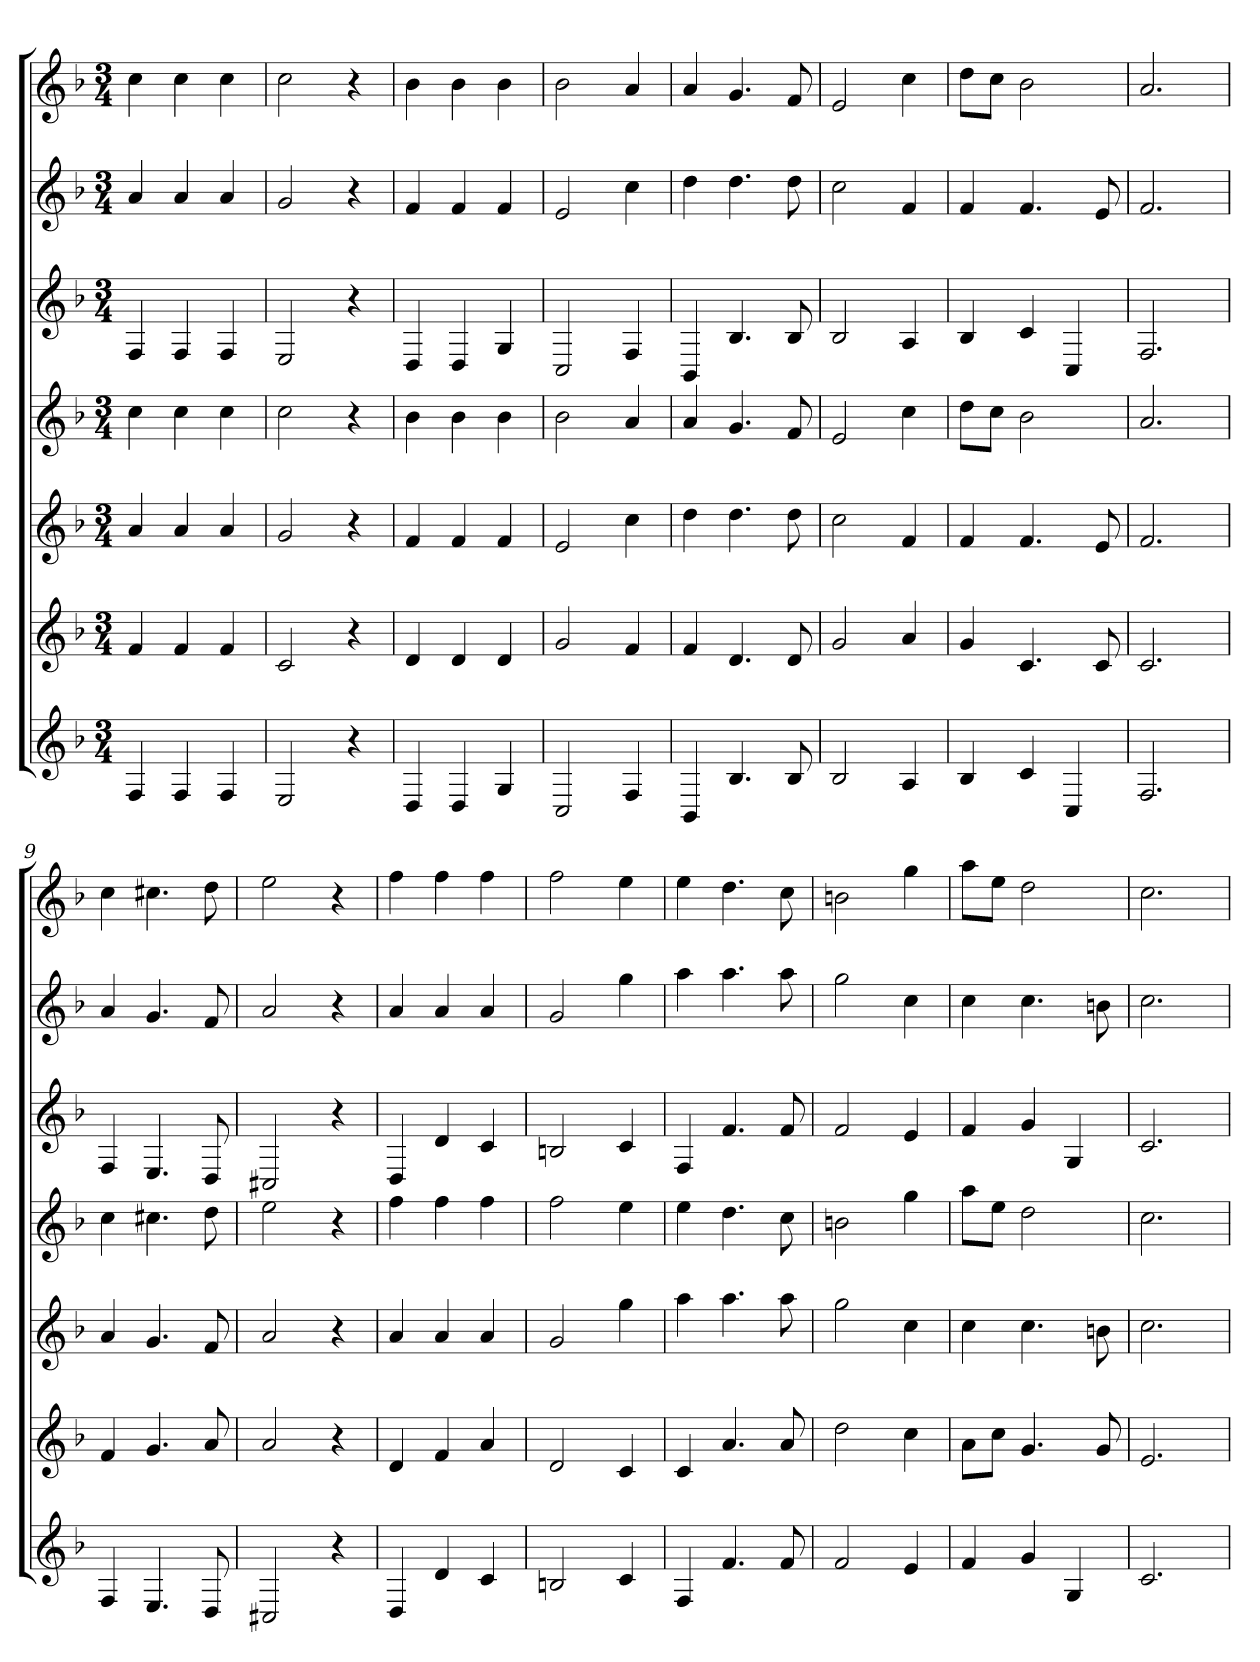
**kern	**kern	**kern	**kern	**kern	**kern	**kern
*part7	*part6	*part5	*part4	*part3	*part2	*part1
*staff7	*staff6	*staff5	*staff4	*staff3	*staff2	*staff1
*k[b-]	*k[b-]	*k[b-]	*k[b-]	*k[b-]	*k[b-]	*k[b-]
*F:	*F:	*F:	*F:	*F:	*F:	*F:
*M3/4	*M3/4	*M3/4	*M3/4	*M3/4	*M3/4	*M3/4
=1	=1	=1	=1	=1	=1	=1
4F	4f	4a	4cc	4F	4a	4cc
4F	4f	4a	4cc	4F	4a	4cc
4F	4f	4a	4cc	4F	4a	4cc
=2	=2	=2	=2	=2	=2	=2
2E	2c	2g	2cc	2E	2g	2cc
4r	4r	4r	4r	4r	4r	4r
=3	=3	=3	=3	=3	=3	=3
4D	4d	4f	4b-	4D	4f	4b-
4D	4d	4f	4b-	4D	4f	4b-
4G	4d	4f	4b-	4G	4f	4b-
=4	=4	=4	=4	=4	=4	=4
2C	2g	2e	2b-	2C	2e	2b-
4F	4f	4cc	4a	4F	4cc	4a
=5	=5	=5	=5	=5	=5	=5
4BB-	4f	4dd	4a	4BB-	4dd	4a
4.B-	4.d	4.dd	4.g	4.B-	4.dd	4.g
8B-	8d	8dd	8f	8B-	8dd	8f
=6	=6	=6	=6	=6	=6	=6
2B-	2g	2cc	2e	2B-	2cc	2e
4A	4a	4f	4cc	4A	4f	4cc
=7	=7	=7	=7	=7	=7	=7
4B-	4g	4f	8ddL	4B-	4f	8ddL
.	.	.	8ccJ	.	.	8ccJ
4c	4.c	4.f	2b-	4c	4.f	2b-
4C	.	.	.	4C	.	.
.	8c	8e	.	.	8e	.
=8	=8	=8	=8	=8	=8	=8
2.F	2.c	2.f	2.a	2.F	2.f	2.a
=9	=9	=9	=9	=9	=9	=9
4F	4f	4a	4cc	4F	4a	4cc
4.E	4.g	4.g	4.cc#X	4.E	4.g	4.cc#X
8D	8a	8f	8dd	8D	8f	8dd
=10	=10	=10	=10	=10	=10	=10
2C#X	2a	2a	2ee	2C#X	2a	2ee
4r	4r	4r	4r	4r	4r	4r
=11	=11	=11	=11	=11	=11	=11
4D	4d	4a	4ff	4D	4a	4ff
4d	4f	4a	4ff	4d	4a	4ff
4c	4a	4a	4ff	4c	4a	4ff
=12	=12	=12	=12	=12	=12	=12
2Bn	2d	2g	2ff	2Bn	2g	2ff
4c	4c	4gg	4ee	4c	4gg	4ee
=13	=13	=13	=13	=13	=13	=13
4F	4c	4aa	4ee	4F	4aa	4ee
4.f	4.a	4.aa	4.dd	4.f	4.aa	4.dd
8f	8a	8aa	8cc	8f	8aa	8cc
=14	=14	=14	=14	=14	=14	=14
2f	2dd	2gg	2bn	2f	2gg	2bn
4e	4cc	4cc	4gg	4e	4cc	4gg
=15	=15	=15	=15	=15	=15	=15
4f	8aL	4cc	8aaL	4f	4cc	8aaL
.	8ccJ	.	8eeJ	.	.	8eeJ
4g	4.g	4.cc	2dd	4g	4.cc	2dd
4G	.	.	.	4G	.	.
.	8g	8bn	.	.	8bn	.
=16	=16	=16	=16	=16	=16	=16
2.c	2.e	2.cc	2.cc	2.c	2.cc	2.cc
=	=	=	=	=	=	=
*-	*-	*-	*-	*-	*-	*-
